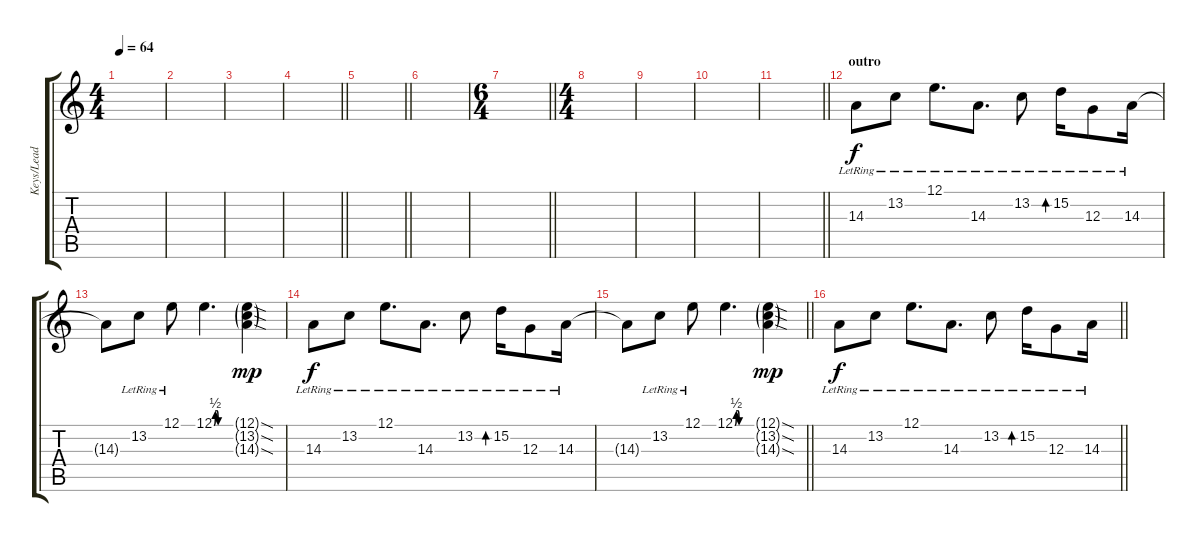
\track ("Keys/Lead Guitar" "Keys/Lead ") {instrument synthstrings1}
\staff {score tabs}
\tuning (E4 B3 G3 D3 A2 E2) {hide}
\ts (4 4)
\tempo 64
\clef g2
\ks c
|
|
|
\barLineRight lightlight
|
\barLineRight lightlight
|
|
\ts (6 4)
\barLineRight lightlight
|
\ts (4 4)
|
|
|
\barLineRight lightlight
|
\section ("" "outro")
14.3{lr}.8 13.2{lr}.8 12.1{lr}.8{d} 14.3{lr}.8{d} 13.2{lr}.8 15.2{lr}.16{bd 60} 12.3{lr}.8 14.3{lr}.16 |
14.3{t}.8 13.2{lr}.8 12.1{lr}.8 12.1{be (custom 0 0 5 2 8 2 11 2 15 0 24 0 27 0 60 0)}.4{d} (12.1{sod g} 13.2{sod g} 14.3{sod g}).4{dy mp} |
14.3{lr}.8{dy f} 13.2{lr}.8 12.1{lr}.8{d} 14.3{lr}.8{d} 13.2{lr}.8 15.2{lr}.16{bd 60} 12.3{lr}.8 14.3{lr}.16 |
\barLineRight lightlight
14.3{t}.8 13.2{lr}.8 12.1{lr}.8 12.1{be (custom 0 0 5 2 8 2 11 2 15 0 24 0 27 0 60 0)}.4{d} (12.1{sod g} 13.2{sod g} 14.3{sod g}).4{dy mp} |
\barLineRight lightlight
14.3{lr}.8{dy f} 13.2{lr}.8 12.1{lr}.8{d} 14.3{lr}.8{d} 13.2{lr}.8 15.2{lr}.16{bd 60} 12.3{lr}.8 14.3{lr}.16
